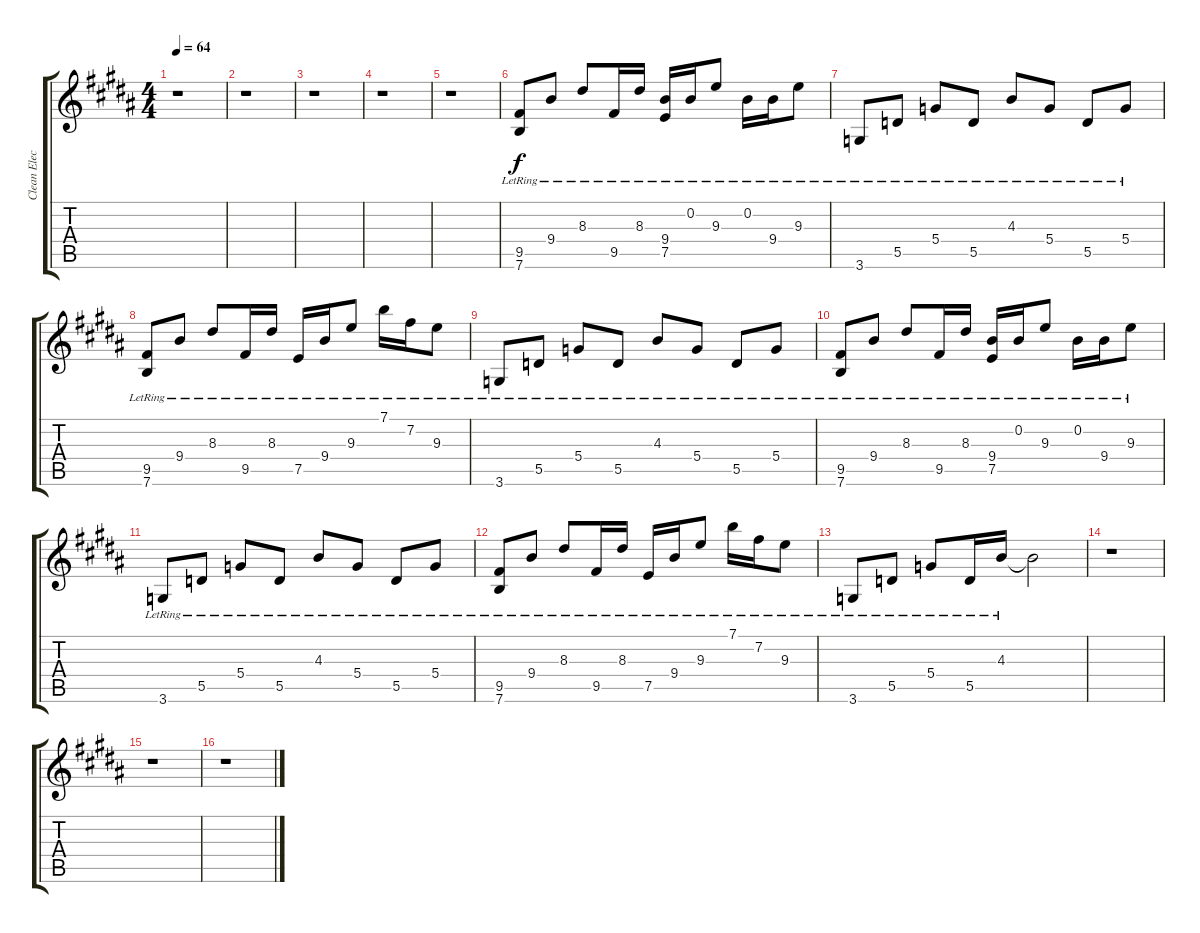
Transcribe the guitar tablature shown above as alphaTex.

\track ("Clean Elec." "Clean Elec") {instrument electricguitarjazz}
\staff {score tabs}
\tuning (E4 B3 G3 D3 A2 E2) {hide}
\ts (4 4)
\tempo 64
\clef g2
\ks b
r.1{dy f} |
r.1 |
r.1 |
r.1 |
r.1 |
(9.5{lr} 7.6{lr}).8{volume 6} 9.4{lr}.8 8.3{lr}.8 9.5{lr}.16 8.3{lr}.16 (9.4{lr} 7.5{lr}).16 0.2{lr}.16 9.3{lr}.8 0.2{lr}.16 9.4{lr}.16 9.3{lr}.8 |
3.6{lr}.8 5.5{lr}.8 5.4{lr}.8 5.5{lr}.8 4.3{lr}.8 5.4{lr}.8 5.5{lr}.8 5.4{lr}.8 |
(9.5{lr} 7.6{lr}).8 9.4{lr}.8 8.3{lr}.8 9.5{lr}.16 8.3{lr}.16 7.5{lr}.16 9.4{lr}.16 9.3{lr}.8 7.1{lr}.16 7.2{lr}.16 9.3{lr}.8 |
3.6{lr}.8 5.5{lr}.8 5.4{lr}.8 5.5{lr}.8 4.3{lr}.8 5.4{lr}.8 5.5{lr}.8 5.4{lr}.8 |
(9.5{lr} 7.6{lr}).8{volume 6} 9.4{lr}.8 8.3{lr}.8 9.5{lr}.16 8.3{lr}.16 (9.4{lr} 7.5{lr}).16 0.2{lr}.16 9.3{lr}.8 0.2{lr}.16 9.4{lr}.16 9.3{lr}.8 |
3.6{lr}.8 5.5{lr}.8 5.4{lr}.8 5.5{lr}.8 4.3{lr}.8 5.4{lr}.8 5.5{lr}.8 5.4{lr}.8 |
(9.5{lr} 7.6{lr}).8 9.4{lr}.8 8.3{lr}.8 9.5{lr}.16 8.3{lr}.16 7.5{lr}.16 9.4{lr}.16 9.3{lr}.8 7.1{lr}.16 7.2{lr}.16 9.3{lr}.8 |
3.6{lr}.8 5.5{lr}.8 5.4{lr}.8 5.5{lr}.16 4.3{lr}.16 4.3{t}.2 |
r.1 |
r.1 |
r.1
